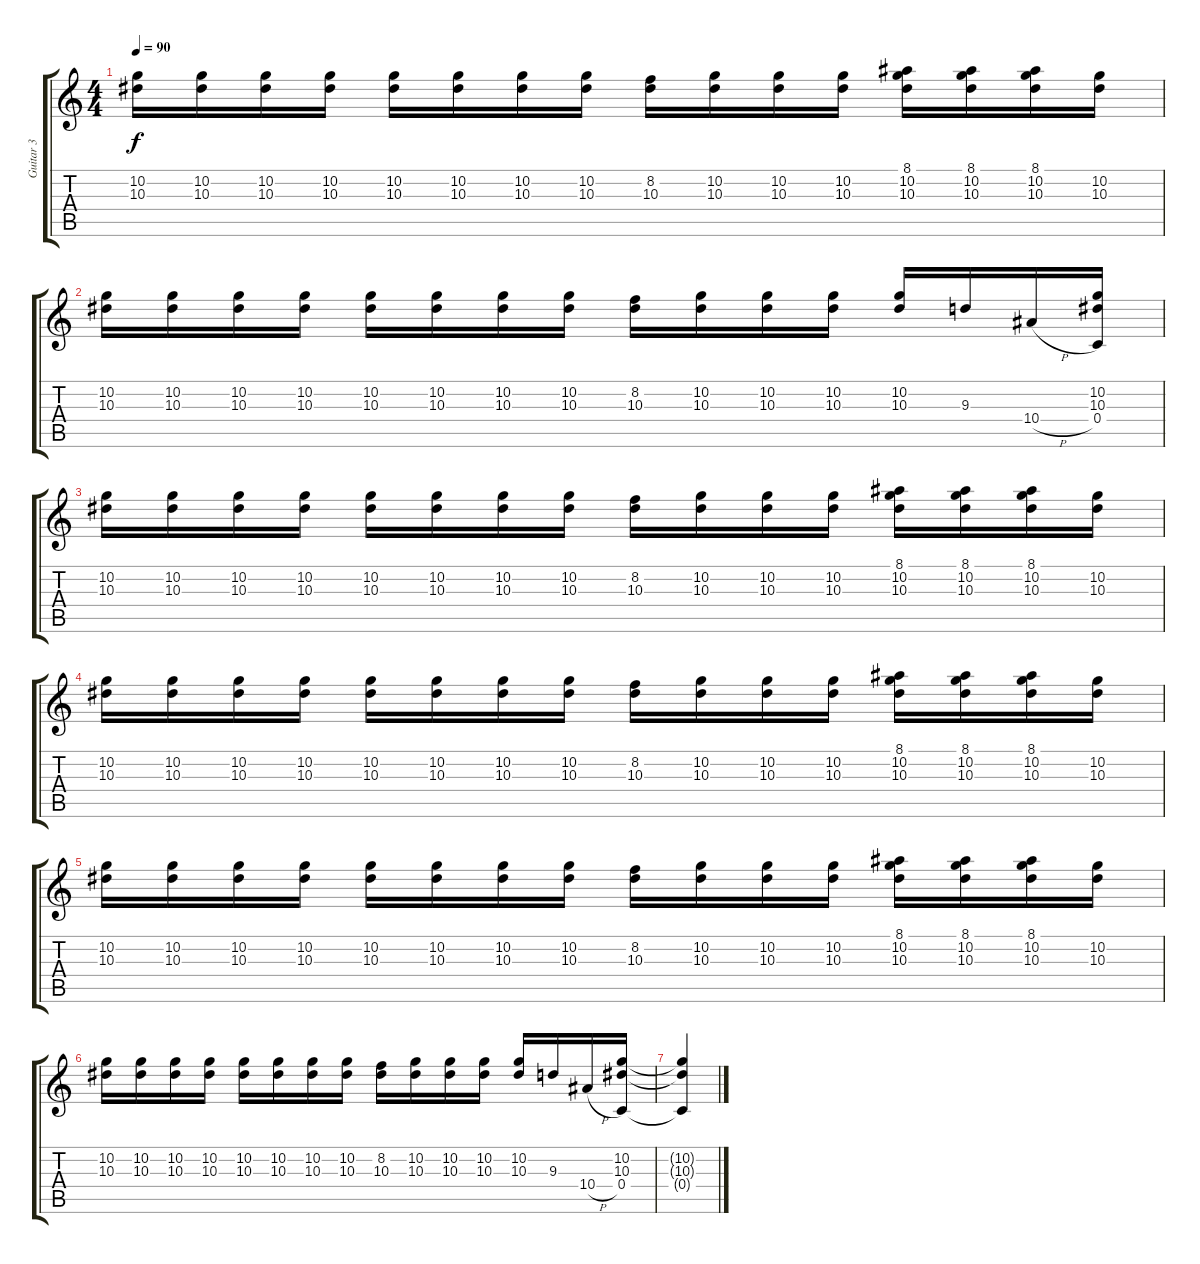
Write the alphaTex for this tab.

\track ("Guitar 3" "Guitar 3") {instrument distortionguitar}
\staff {score tabs}
\tuning (D4 A3 F3 C3 G2 C2) {hide}
\ts (4 4)
\tempo 90
\clef g2
\ks c
(10.2 10.3).16{dy f} (10.2 10.3).16 (10.2 10.3).16 (10.2 10.3).16 (10.2 10.3).16 (10.2 10.3).16 (10.2 10.3).16 (10.2 10.3).16 (8.2 10.3).16 (10.2 10.3).16 (10.2 10.3).16 (10.2 10.3).16 (8.1 10.2 10.3).16 (8.1 10.2 10.3).16 (8.1 10.2 10.3).16 (10.2 10.3).16 |
(10.2 10.3).16 (10.2 10.3).16 (10.2 10.3).16 (10.2 10.3).16 (10.2 10.3).16 (10.2 10.3).16 (10.2 10.3).16 (10.2 10.3).16 (8.2 10.3).16 (10.2 10.3).16 (10.2 10.3).16 (10.2 10.3).16 (10.2 10.3).16 9.3.16 10.4{h}.16 (10.2 10.3 0.4).16 |
(10.2 10.3).16 (10.2 10.3).16 (10.2 10.3).16 (10.2 10.3).16 (10.2 10.3).16 (10.2 10.3).16 (10.2 10.3).16 (10.2 10.3).16 (8.2 10.3).16 (10.2 10.3).16 (10.2 10.3).16 (10.2 10.3).16 (8.1 10.2 10.3).16 (8.1 10.2 10.3).16 (8.1 10.2 10.3).16 (10.2 10.3).16 |
(10.2 10.3).16 (10.2 10.3).16 (10.2 10.3).16 (10.2 10.3).16 (10.2 10.3).16 (10.2 10.3).16 (10.2 10.3).16 (10.2 10.3).16 (8.2 10.3).16 (10.2 10.3).16 (10.2 10.3).16 (10.2 10.3).16 (8.1 10.2 10.3).16 (8.1 10.2 10.3).16 (8.1 10.2 10.3).16 (10.2 10.3).16 |
(10.2 10.3).16 (10.2 10.3).16 (10.2 10.3).16 (10.2 10.3).16 (10.2 10.3).16 (10.2 10.3).16 (10.2 10.3).16 (10.2 10.3).16 (8.2 10.3).16 (10.2 10.3).16 (10.2 10.3).16 (10.2 10.3).16 (8.1 10.2 10.3).16 (8.1 10.2 10.3).16 (8.1 10.2 10.3).16 (10.2 10.3).16 |
(10.2 10.3).16 (10.2 10.3).16 (10.2 10.3).16 (10.2 10.3).16 (10.2 10.3).16 (10.2 10.3).16 (10.2 10.3).16 (10.2 10.3).16 (8.2 10.3).16 (10.2 10.3).16 (10.2 10.3).16 (10.2 10.3).16 (10.2 10.3).16 9.3.16 10.4{h}.16 (10.2 10.3 0.4).16 |
(10.2{t} 10.3{t} 0.4{t}).4
